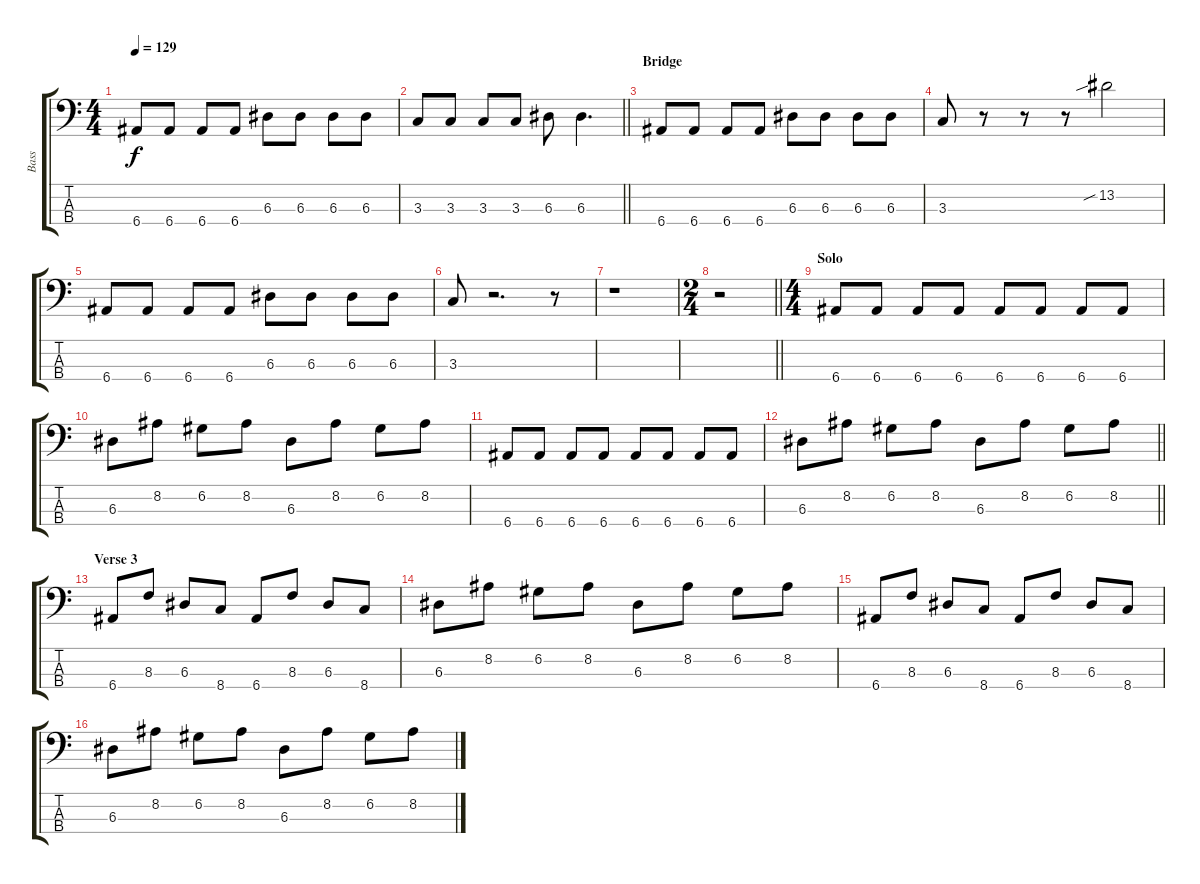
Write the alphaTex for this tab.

\track ("Bass" "Bass") {instrument electricbassfinger}
\staff {score tabs}
\tuning (G2 D2 A1 E1) {hide}
\ts (4 4)
\tempo 129
\clef f4
\ks c
6.4.8{dy f} 6.4.8 6.4.8 6.4.8 6.3.8 6.3.8 6.3.8 6.3.8 |
\barLineRight lightlight
3.3.8 3.3.8 3.3.8 3.3.8 6.3.8 6.3.4{d} |
\section ("" "Bridge")
6.4.8 6.4.8 6.4.8 6.4.8 6.3.8 6.3.8 6.3.8 6.3.8 |
3.3.8 r.8 r.8 r.8 13.2{sib}.2 |
6.4.8 6.4.8 6.4.8 6.4.8 6.3.8 6.3.8 6.3.8 6.3.8 |
3.3.8 r.2{d} r.8 |
r.1 |
\ts (2 4)
\barLineRight lightlight
r.2 |
\ts (4 4)
\section ("" "Solo")
6.4.8 6.4.8 6.4.8 6.4.8 6.4.8 6.4.8 6.4.8 6.4.8 |
6.3.8 8.2.8 6.2.8 8.2.8 6.3.8 8.2.8 6.2.8 8.2.8 |
6.4.8 6.4.8 6.4.8 6.4.8 6.4.8 6.4.8 6.4.8 6.4.8 |
\barLineRight lightlight
6.3.8 8.2.8 6.2.8 8.2.8 6.3.8 8.2.8 6.2.8 8.2.8 |
\section ("" "Verse 3")
6.4.8 8.3.8 6.3.8 8.4.8 6.4.8 8.3.8 6.3.8 8.4.8 |
6.3.8 8.2.8 6.2.8 8.2.8 6.3.8 8.2.8 6.2.8 8.2.8 |
6.4.8 8.3.8 6.3.8 8.4.8 6.4.8 8.3.8 6.3.8 8.4.8 |
6.3.8 8.2.8 6.2.8 8.2.8 6.3.8 8.2.8 6.2.8 8.2.8
